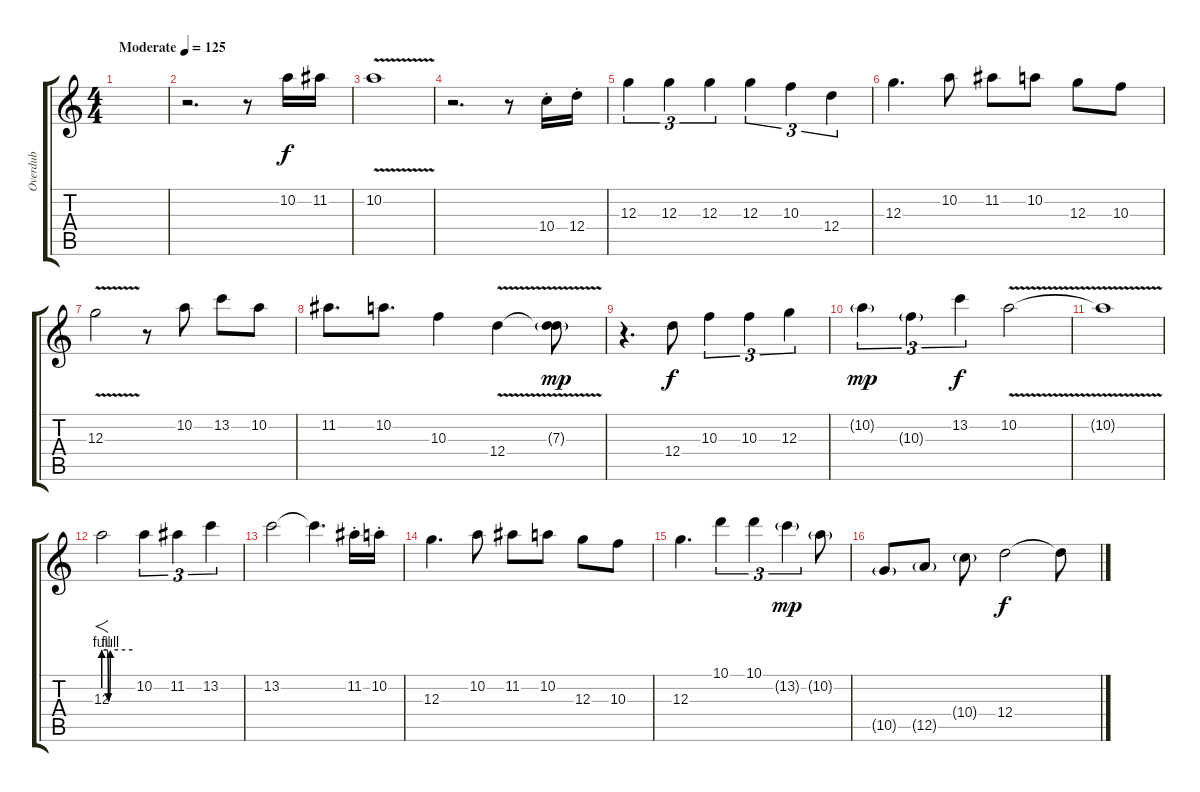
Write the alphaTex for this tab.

\track ("Overdub" "Overdub") {instrument acousticguitarsteel}
\staff {score tabs}
\tuning (E4 B3 G3 D3 A2 E2) {hide}
\ts (4 4)
\tempo (125 "Moderate")
\clef g2
\ks c
|
r.2{d} r.8 10.2.16 11.2.16 |
10.2{v}.1 |
r.2{d} r.8 10.4{st}.16 12.4{st}.16 |
12.3.4{tu (3 2)} 12.3.4{tu (3 2)} 12.3.4{tu (3 2)} 12.3.4{tu (3 2)} 10.3.4{tu (3 2)} 12.4.4{tu (3 2)} |
12.3.4{d} 10.2.8 11.2.8 10.2.8 12.3.8 10.3.8 |
12.3{v}.2 r.8 10.2.8 13.2.8 10.2.8 |
11.2.8{d} 10.2.8{d} 10.3.4 12.4{v}.4 (7.3{g} 12.4{t}).8{dy mp} |
r.4{d} 12.4.8{dy f} 10.3.4{tu (3 2)} 10.3.4{tu (3 2)} 12.3.4{tu (3 2)} |
10.2{g}.4{tu (3 2) dy mp} 10.3{g}.4{tu (3 2)} 13.2.4{tu (3 2) dy f} 10.2{v}.2 |
10.2{t}.1 |
12.3{be (custom 0 4 7 4 10 0 14 4 60 4)}.2{f} 10.2.4{tu (3 2)} 11.2.4{tu (3 2)} 13.2.4{tu (3 2)} |
13.2.2 13.2{t}.4{d} 11.2{st}.16 10.2{st}.16 |
12.3.4{d} 10.2.8 11.2.8 10.2.8 12.3.8 10.3.8 |
12.3.4{d} 10.1.4{tu (3 2)} 10.1.4{tu (3 2)} 13.2{g}.4{tu (3 2) dy mp} 10.2{g}.8 |
10.5{g}.8 12.5{g}.8 10.4{g}.8 12.4.2{dy f} 12.4{t}.8
